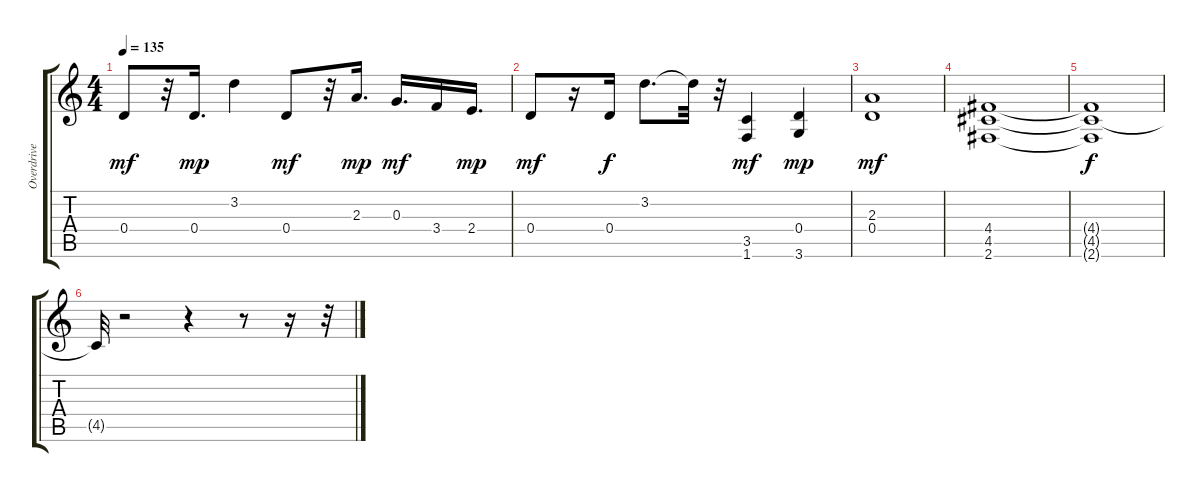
\track ("Overdrive" "Overdrive") {instrument overdrivenguitar}
\staff {score tabs}
\tuning (E4 B3 G3 D3 A2 E2) {hide}
\ts (4 4)
\tempo 135
\clef g2
\ks c
0.4.8{dy mf} r.32 0.4.16{d dy mp} 3.2.4 0.4.8{dy mf} r.32 2.3.16{d dy mp} 0.3.16{d dy mf} 3.4.16 2.4.16{d dy mp} |
0.4.8{dy mf} r.16 0.4.16{dy f} 3.2.8{d} 3.2{t}.32 r.32 (3.5 1.6).4{dy mf} (0.4 3.6).4{dy mp} |
(2.3 0.4).1{dy mf} |
(4.4 4.5 2.6).1 |
(4.4{t} 4.5{t} 2.6{t}).1{dy f} |
4.5{t}.32 r.2 r.4 r.8 r.16 r.32
